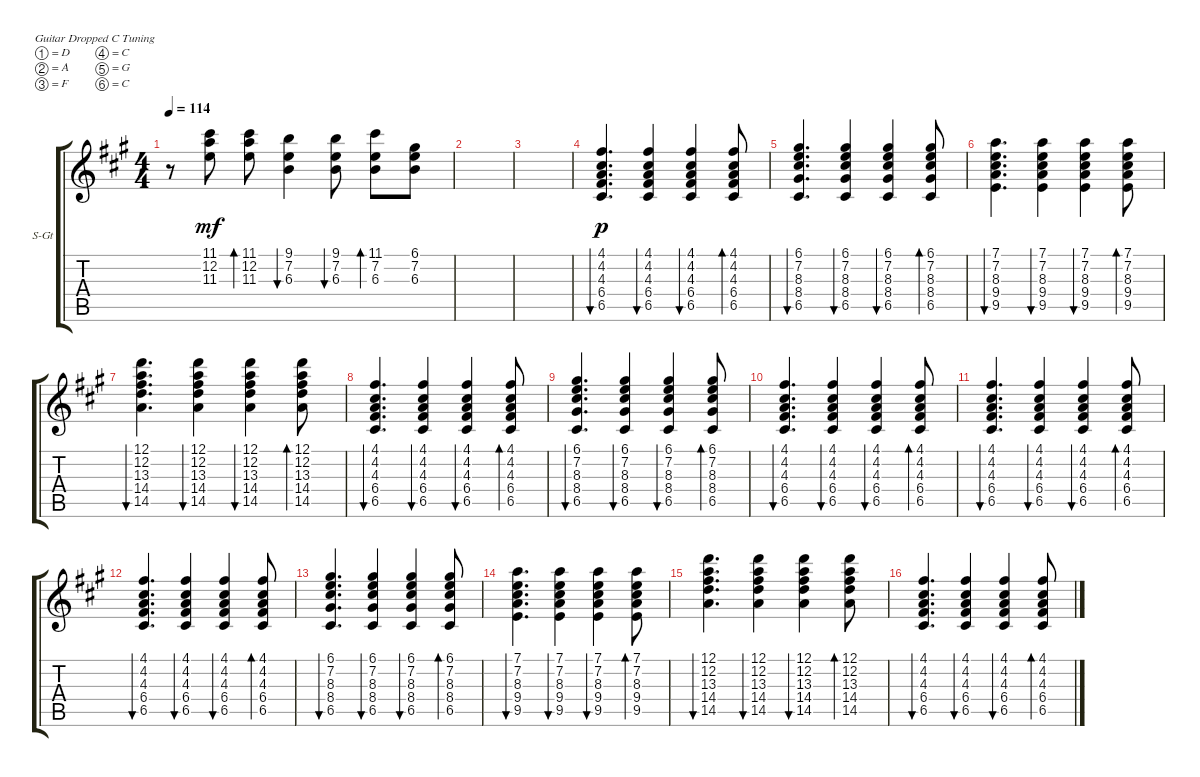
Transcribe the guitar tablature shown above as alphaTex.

\defaultSystemsLayout 4
\bracketExtendMode groupsimilarinstruments
\firstSystemTrackNameOrientation horizontal
\otherSystemsTrackNameOrientation horizontal
\track ("Steel Guitar" "S-Gt") {instrument acousticguitarsteel}
\staff {score tabs}
\tuning (D4 A3 F3 C3 G2 C2)
\ts (4 4)
\tempo 114
\clef g2
\ks f#minor
r.8{dy mf} (11.1 11.3 12.2).8 (11.1 12.2 11.3).8{bd 72} (7.2 6.3 9.1).4{bu 72} (7.2 9.1 6.3).8{bu 72} (7.2 11.1 6.3).8{bd 72} (6.1 7.2 6.3).8 |
|
|
(6.5 6.4 4.3 4.2 4.1).4{d bu 72 dy p} (6.5 6.4 4.3 4.2 4.1).4{bu 72} (6.5 6.4 4.3 4.2 4.1).4{bu 72} (6.5 6.4 4.3 4.2 4.1).8{bd 72} |
(6.1 8.3 7.2 8.4 6.5).4{d bu 72} (6.1 8.3 7.2 8.4 6.5).4{bu 72} (6.1 8.3 7.2 8.4 6.5).4{bu 72} (6.1 8.3 7.2 8.4 6.5).8{bd 72} |
(7.1 7.2 8.3 9.4 9.5).4{d bu 72} (7.1 7.2 8.3 9.4 9.5).4{bu 72} (7.1 7.2 8.3 9.4 9.5).4{bu 72} (7.1 7.2 8.3 9.4 9.5).8{bd 72} |
(14.5 14.4 13.3 12.2 12.1).4{d bu 72} (14.5 14.4 13.3 12.2 12.1).4{bu 72} (14.5 14.4 13.3 12.2 12.1).4{bu 72} (14.5 14.4 13.3 12.2 12.1).8{bd 72} |
(6.5 6.4 4.3 4.2 4.1).4{d bu 72} (6.5 6.4 4.3 4.2 4.1).4{bu 72} (6.5 6.4 4.3 4.2 4.1).4{bu 72} (6.5 6.4 4.3 4.2 4.1).8{bd 72} |
(6.1 8.3 7.2 8.4 6.5).4{d bu 72} (6.1 8.3 7.2 8.4 6.5).4{bu 72} (6.1 8.3 7.2 8.4 6.5).4{bu 72} (6.1 8.3 7.2 8.4 6.5).8{bd 72} |
(6.5 6.4 4.3 4.2 4.1).4{d bu 72} (6.5 6.4 4.3 4.2 4.1).4{bu 72} (6.5 6.4 4.3 4.2 4.1).4{bu 72} (6.5 6.4 4.3 4.2 4.1).8{bd 72} |
(6.5 6.4 4.3 4.2 4.1).4{d bu 72} (6.5 6.4 4.3 4.2 4.1).4{bu 72} (6.5 6.4 4.3 4.2 4.1).4{bu 72} (6.5 6.4 4.3 4.2 4.1).8{bd 72} |
(6.5 6.4 4.3 4.2 4.1).4{d bu 72} (6.5 6.4 4.3 4.2 4.1).4{bu 72} (6.5 6.4 4.3 4.2 4.1).4{bu 72} (6.5 6.4 4.3 4.2 4.1).8{bd 72} |
(6.1 8.3 7.2 8.4 6.5).4{d bu 72} (6.1 8.3 7.2 8.4 6.5).4{bu 72} (6.1 8.3 7.2 8.4 6.5).4{bu 72} (6.1 8.3 7.2 8.4 6.5).8{bd 72} |
(7.1 7.2 8.3 9.4 9.5).4{d bu 72} (7.1 7.2 8.3 9.4 9.5).4{bu 72} (7.1 7.2 8.3 9.4 9.5).4{bu 72} (7.1 7.2 8.3 9.4 9.5).8{bd 72} |
(14.5 14.4 13.3 12.2 12.1).4{d bu 72} (14.5 14.4 13.3 12.2 12.1).4{bu 72} (14.5 14.4 13.3 12.2 12.1).4{bu 72} (14.5 14.4 13.3 12.2 12.1).8{bd 72} |
(6.5 6.4 4.3 4.2 4.1).4{d bu 72} (6.5 6.4 4.3 4.2 4.1).4{bu 72} (6.5 6.4 4.3 4.2 4.1).4{bu 72} (6.5 6.4 4.3 4.2 4.1).8{bd 72}
